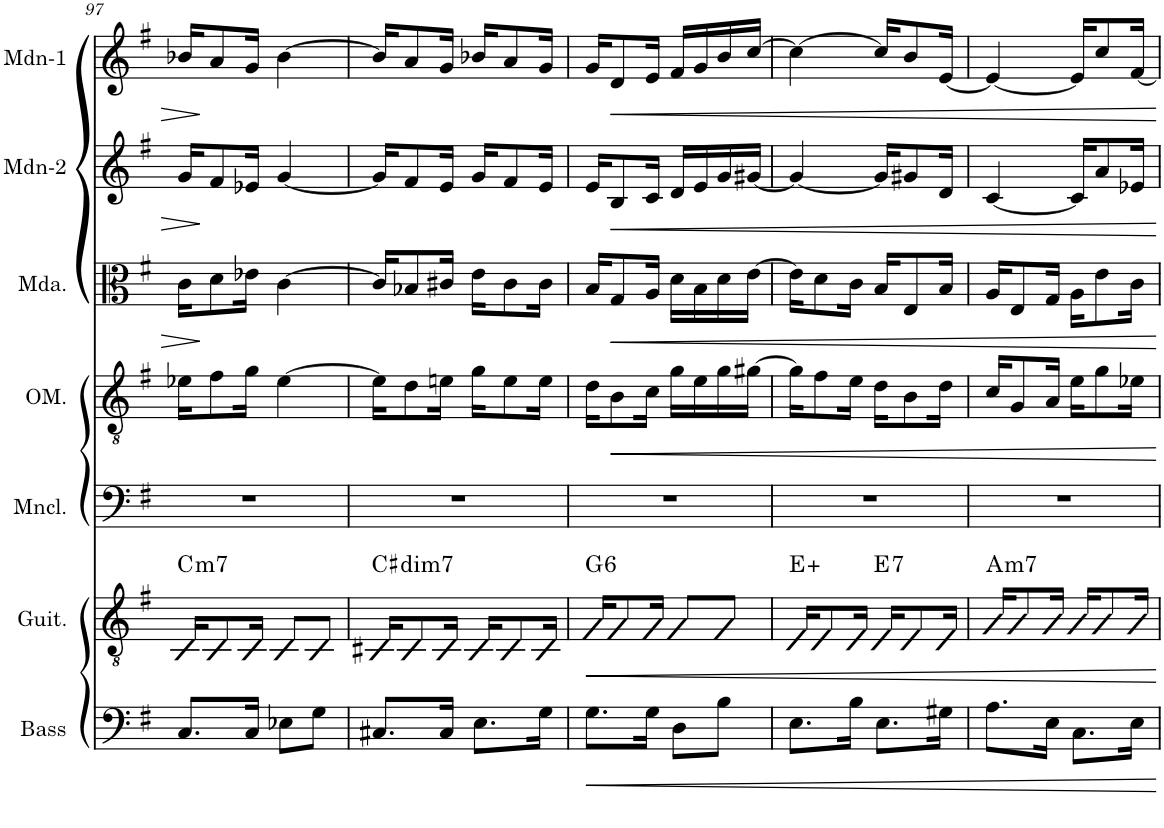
**kern	**kern	**harte	**kern	**kern	**kern	**kern	**kern
*part7	*part6	*part6	*part5	*part4	*part3	*part2	*part1
*staff7	*staff6	*	*staff5	*staff4	*staff3	*staff2	*staff1
*I"Acoustic Bass	*I"Acoustic Guitar	*	*I"Mandocello	*I"Octave Mandolin	*I"Mandola	*I"Mandolin-2	*I"Mandolin-1
*I'Bass	*I'Guit.	*	*I'Mncl.	*I'OM.	*I'Mda.	*I'Mdn-2	*I'Mdn-1
!!LO:PB:g=z
*clefF4	*clefGv2	*	*clefF4	*clefGv2	*clefC3	*clefG2	*clefG2
*Trd7c12	*	*	*	*	*	*	*
*k[f#]	*k[f#]	*	*k[f#]	*k[f#]	*k[f#]	*k[f#]	*k[f#]
*M2/4	*M2/4	*	*M2/4	*M2/4	*M2/4	*M2/4	*M2/4
=97	=97	=97	=97	=97	=97	=97	=97
!	!	!LO:H:kt=m7	!	!	!	!	!
8.C/L	16C/KL	C:min7	2r	16e-X\KL	16c\KL	16g/KL	16b-X/KL
.	8C/	.	.	8f#\	8d\	8f#/	8a/
16C/Jk	16C/Jk	.	.	16g\Jk	16e-X\Jk	16e-X/Jk	16g/Jk
8E-X\L	8C/L	.	.	[4e-\	[4c\	[4g/	[4b-\
8G\J	8C/J	.	.	.	.	.	.
=98	=98	=98	=98	=98	=98	=98	=98
!	!	!LO:H:kt=dim7	!	!	!	!	!
8.C#X/L	16C#X/KL	C#:dim7	2r	16e-\KL]	16c/KL]	16g/KL]	16b-/KL]
.	8C#/	.	.	8d\	8B-X/	8f#/	8a/
16C#/Jk	16C#/Jk	.	.	16en\Jk	16c#X/Jk	16e/Jk	16g/Jk
8.E\L	16C#/KL	.	.	16g\KL	16e\KL	16g/KL	16b-X/KL
.	8C#/	.	.	8e\	8c#\	8f#/	8a/
16G\Jk	16C#/Jk	.	.	16e\Jk	16c#\Jk	16e/Jk	16g/Jk
=99	=99	=99	=99	=99	=99	=99	=99
!	!	!LO:H:kt=6	!	!	!	!	!
8.G\L	16G/KL	G:maj6	2r	16d\KL	16B/KL	16e/KL	16g/KL
.	8G/	.	.	8B\	8G/	8B/	8d/
16G\Jk	16G/Jk	.	.	16c\Jk	16A/Jk	16c/Jk	16e/Jk
8D\L	8G/L	.	.	16g\LL	16d\LL	16d/LL	16f#/LL
.	.	.	.	16e\	16B\	16e/	16g/
8B\J	8G/J	.	.	16g\	16d\	16g/	16b/
.	.	.	.	[16g#X\JJ	[16e\JJ	[16g#X/JJ	[16cc/JJ
=100	=100	=100	=100	=100	=100	=100	=100
8.E\L	16E/KL	E:aug	2r	16g#\KL]	16e\KL]	4g#/_	4cc\_
.	8E/	.	.	8f#\	8d\	.	.
16B\Jk	16E/Jk	.	.	16e\Jk	16c\Jk	.	.
!	!	!LO:H:kt=7	!	!	!	!	!
8.E\L	16E/KL	E:7	.	16d\KL	16B/KL	16g#/KL]	16cc/KL]
.	8E/	.	.	8B\	8E/	8g#X/	8b/
16G#X\Jk	16E/Jk	.	.	16d\Jk	16B/Jk	16d/Jk	[16e/Jk
=101	=101	=101	=101	=101	=101	=101	=101
!	!	!LO:H:kt=m7	!	!	!	!	!
8.A\L	16A/KL	A:min7	2r	16c/KL	16A/KL	[4c/	4e/_
.	8A/	.	.	8G/	8E/	.	.
16E\Jk	16A/Jk	.	.	16A/Jk	16G/Jk	.	.
8.C\L	16A/KL	.	.	16e\KL	16A\KL	16c/KL]	16e/KL]
.	8A/	.	.	8g\	8e\	8a/	8cc/
16E\Jk	16A/Jk	.	.	16e-X\Jk	16c\Jk	16e-X/Jk	[16f#/Jk
=	=	=	=	=	=	=	=
*-	*-	*-	*-	*-	*-	*-	*-
